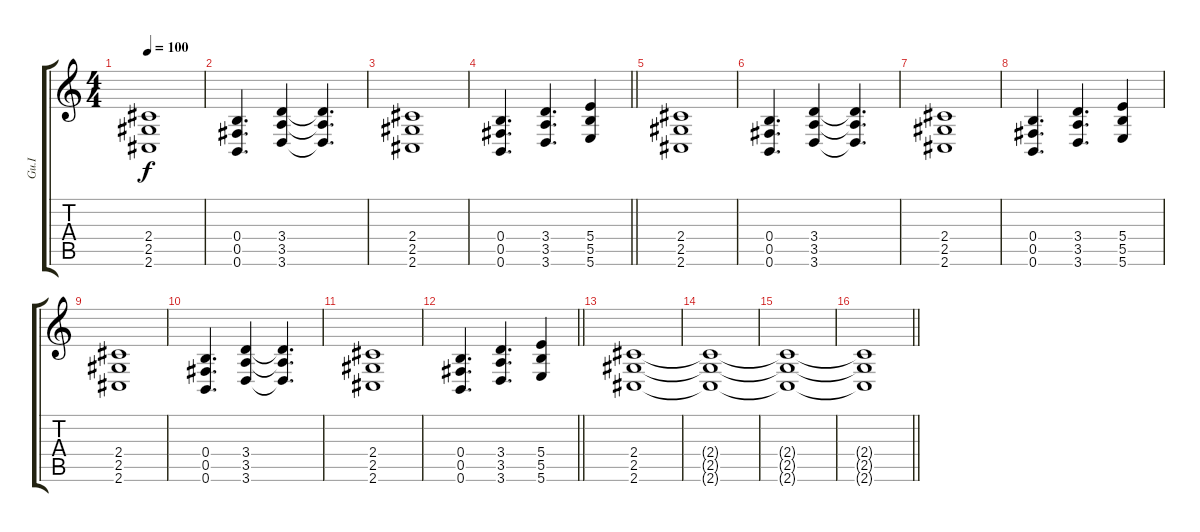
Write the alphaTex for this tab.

\track ("Gu.I" "Gu.I") {instrument distortionguitar}
\staff {score tabs}
\tuning (Db4 Ab3 E3 B2 Gb2 B1) {hide}
\ts (4 4)
\tempo 100
\clef g2
\ks c
(2.4 2.5 2.6).1{dy f} |
(0.4 0.5 0.6).4{d} (3.4 3.5 3.6).4 (3.4{t} 3.5{t} 3.6{t}).4{d} |
(2.4 2.5 2.6).1 |
\barLineRight lightlight
(0.4 0.5 0.6).4{d} (3.4 3.5 3.6).4{d} (5.4 5.5 5.6).4 |
(2.4 2.5 2.6).1 |
(0.4 0.5 0.6).4{d} (3.4 3.5 3.6).4 (3.4{t} 3.5{t} 3.6{t}).4{d} |
(2.4 2.5 2.6).1 |
(0.4 0.5 0.6).4{d} (3.4 3.5 3.6).4{d} (5.4 5.5 5.6).4 |
(2.4 2.5 2.6).1 |
(0.4 0.5 0.6).4{d} (3.4 3.5 3.6).4 (3.4{t} 3.5{t} 3.6{t}).4{d} |
(2.4 2.5 2.6).1 |
\barLineRight lightlight
(0.4 0.5 0.6).4{d} (3.4 3.5 3.6).4{d} (5.4 5.5 5.6).4 |
(2.4 2.5 2.6).1 |
(2.4{t} 2.5{t} 2.6{t}).1 |
(2.4{t} 2.5{t} 2.6{t}).1 |
\barLineRight lightlight
(2.4{t} 2.5{t} 2.6{t}).1
